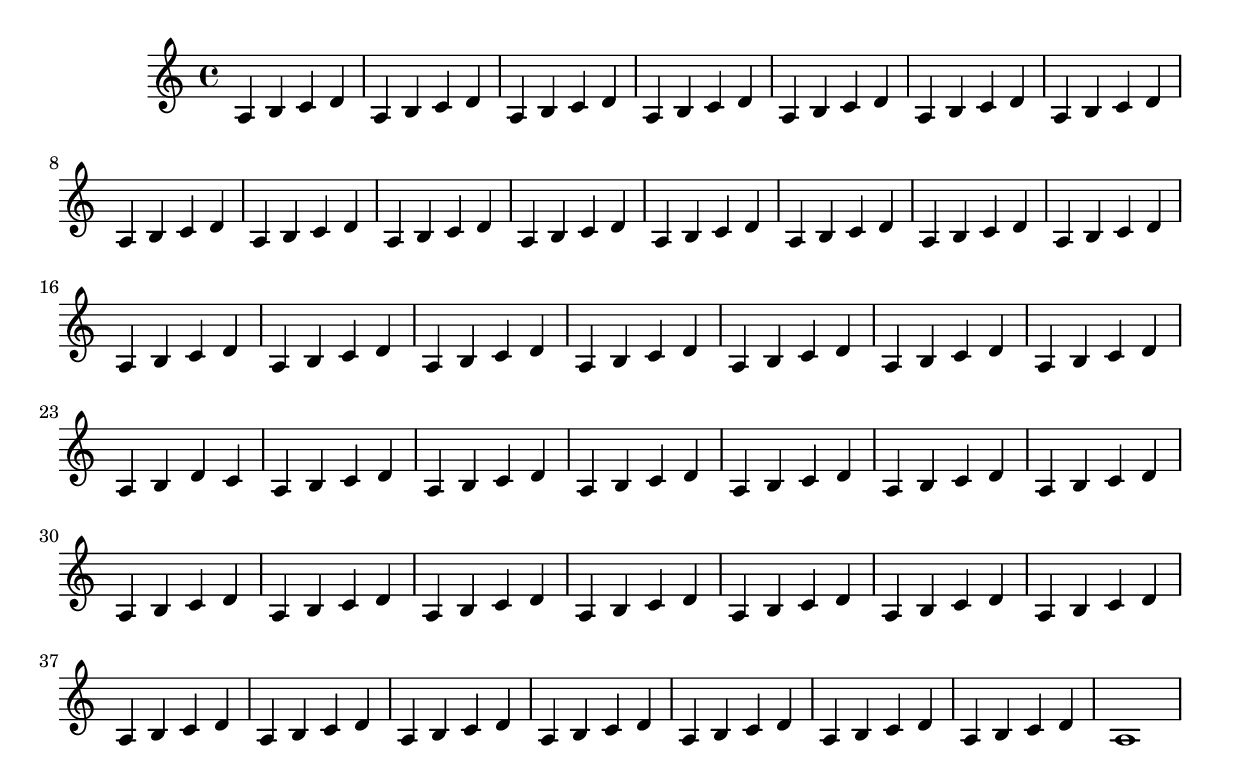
\version "2.17.6"

\header {
  texidoc = "Use @code{define-event-class}, scheme engraver methods,
and grob creation methods to create a fully functional text spanner
in scheme."
}

#(define my-grob-descriptions '())

#(define my-event-classes (ly:make-context-mod))

defineEventClass =
#(define-void-function (parser location class parent)
   (symbol? symbol?)
   (ly:add-context-mod
    my-event-classes
    `(apply
      ,(lambda (context class parent)
	 (ly:context-set-property!
	  context
	  'EventClasses
	  (event-class-cons
	   class
	   parent
	   (ly:context-property context 'EventClasses '()))))
      ,class ,parent)))

\defineEventClass #'scheme-text-span-event #'span-event

#(define (add-grob-definition grob-name grob-entry)
   (let* ((meta-entry   (assoc-get 'meta grob-entry))
          (class        (assoc-get 'class meta-entry))
          (ifaces-entry (assoc-get 'interfaces meta-entry)))
     (set-object-property! grob-name 'translation-type? list?)
     (set-object-property! grob-name 'is-grob? #t)
     (set! ifaces-entry (append (case class
                                  ((Item) '(item-interface))
                                  ((Spanner) '(spanner-interface))
                                  ((Paper_column) '((item-interface
                                                     paper-column-interface)))
                                  ((System) '((system-interface
                                               spanner-interface)))
                                  (else '(unknown-interface)))
                                ifaces-entry))
     (set! ifaces-entry (uniq-list (sort ifaces-entry symbol<?)))
     (set! ifaces-entry (cons 'grob-interface ifaces-entry))
     (set! meta-entry (assoc-set! meta-entry 'name grob-name))
     (set! meta-entry (assoc-set! meta-entry 'interfaces
                                  ifaces-entry))
     (set! grob-entry (assoc-set! grob-entry 'meta meta-entry))
     (set! my-grob-descriptions
           (cons (cons grob-name grob-entry)
                 my-grob-descriptions))))

#(add-grob-definition
  'SchemeTextSpanner
  `(
    (bound-details . ((left . ((Y . 0)
                               (padding . 0.25)
                               (attach-dir . ,LEFT)
                               ))
                      (left-broken . ((end-on-note . #t)))
                      (right . ((Y . 0)
                                (padding . 0.25)
                                ))
                      ))
    (dash-fraction . 0.2)
    (dash-period . 3.0)
    (direction . ,UP)
    (font-shape . italic)
    (left-bound-info . ,ly:line-spanner::calc-left-bound-info)
    (outside-staff-priority . 350)
    (right-bound-info . ,ly:line-spanner::calc-right-bound-info)
    (staff-padding . 0.8)
    (stencil . ,ly:line-spanner::print)
    (style . dashed-line)

    (meta . ((class . Spanner)
             (interfaces . (font-interface
                            line-interface
                            line-spanner-interface
                            side-position-interface))))))

#(define scheme-event-spanner-types
   '(
     (SchemeTextSpanEvent
      . ((description . "Used to signal where scheme text spanner brackets
start and stop.")
         (types . (general-music scheme-text-span-event span-event event))
         ))
     ))

#(set!
  scheme-event-spanner-types
  (map (lambda (x)
         (set-object-property! (car x)
                               'music-description
                               (cdr (assq 'description (cdr x))))
         (let ((lst (cdr x)))
           (set! lst (assoc-set! lst 'name (car x)))
           (set! lst (assq-remove! lst 'description))
           (hashq-set! music-name-to-property-table (car x) lst)
           (cons (car x) lst)))
       scheme-event-spanner-types))

#(set! music-descriptions
       (append scheme-event-spanner-types music-descriptions))

#(set! music-descriptions
       (sort music-descriptions alist<?))

#(define (add-bound-item spanner item)
   (if (null? (ly:spanner-bound spanner LEFT))
       (ly:spanner-set-bound! spanner LEFT item)
       (ly:spanner-set-bound! spanner RIGHT item)))

#(define (axis-offset-symbol axis)
   (if (eq? axis X) 'X-offset 'Y-offset))

#(define (set-axis! grob axis)
  (if (not (number? (ly:grob-property grob 'side-axis)))
      (begin
        (set! (ly:grob-property grob 'side-axis) axis)
        (ly:grob-chain-callback
         grob
         (if (eq? axis X)
             ly:side-position-interface::x-aligned-side
             side-position-interface::y-aligned-side)
         (axis-offset-symbol axis)))))

schemeTextSpannerEngraver =
#(lambda (context)
   (let ((span '())
         (finished '())
         (current-event '())
         (event-drul '(() . ())))
     (make-engraver
      (listeners ((scheme-text-span-event engraver event)
		  (if (= START (ly:event-property event 'span-direction))
		      (set-car! event-drul event)
		      (set-cdr! event-drul event))))
      (acknowledgers ((note-column-interface engraver grob source-engraver)
		      (if (ly:spanner? span)
			  (begin
			    (ly:pointer-group-interface::add-grob span 'note-columns grob)
			    (add-bound-item span grob)))
		      (if (ly:spanner? finished)
			  (begin
			    (ly:pointer-group-interface::add-grob finished 'note-columns grob)
			    (add-bound-item finished grob)))))
      ((process-music trans)
       (if (ly:stream-event? (cdr event-drul))
	   (if (null? span)
	       (ly:warning "You're trying to end a scheme text spanner but you haven't started one.")
	       (begin (set! finished span)
		      (ly:engraver-announce-end-grob trans finished current-event)
		      (set! span '())
		      (set! current-event '())
		      (set-cdr! event-drul '()))))
       (if (ly:stream-event? (car event-drul))
	   (begin (set! current-event (car event-drul))
		  (set! span (ly:engraver-make-grob trans 'SchemeTextSpanner current-event))
		  (set-axis! span Y)
		  (set-car! event-drul '()))))
      ((stop-translation-timestep trans)
       (if (and (ly:spanner? span)
		(null? (ly:spanner-bound span LEFT)))
	   (set! (ly:spanner-bound span LEFT)
		 (ly:context-property context 'currentMusicalColumn)))
       (if (ly:spanner? finished)
	   (begin
	     (if (null? (ly:spanner-bound finished RIGHT))
		 (set! (ly:spanner-bound finished RIGHT)
		       (ly:context-property context 'currentMusicalColumn)))
	     (set! finished '())
	     (set! event-drul '(() . ())))))
      ((finalize trans)
       (if (ly:spanner? finished)
	   (begin
	     (if (null? (ly:spanner-bound finished RIGHT))
		 (set! (ly:spanner-bound finished RIGHT)
		       (ly:context-property context 'currentMusicalColumn)))
	     (set! finished '())))
       (if (ly:spanner? span)
	   (begin
	     (ly:warning "I think there's a dangling scheme text spanner :-(")
	     (ly:grob-suicide! span)
	     (set! span '())))))))

schemeTextSpannerStart =
#(make-span-event 'SchemeTextSpanEvent START)

schemeTextSpannerEnd =
#(make-span-event 'SchemeTextSpanEvent STOP)

\layout {
  \context {
    \Global
    \grobdescriptions #my-grob-descriptions
    #my-event-classes
  }
  \context {
    \Voice
    \consists \schemeTextSpannerEngraver
  }
}

\relative c' {
  a4 b\schemeTextSpannerStart c d |
  \repeat unfold 20 { a4 b c d | }
  a4 b c\schemeTextSpannerEnd d |
  \override SchemeTextSpanner.to-barline = ##t
  a4\schemeTextSpannerStart b d c |
  \repeat unfold 20 { a4 b c d | }
  a1\schemeTextSpannerEnd |
}
